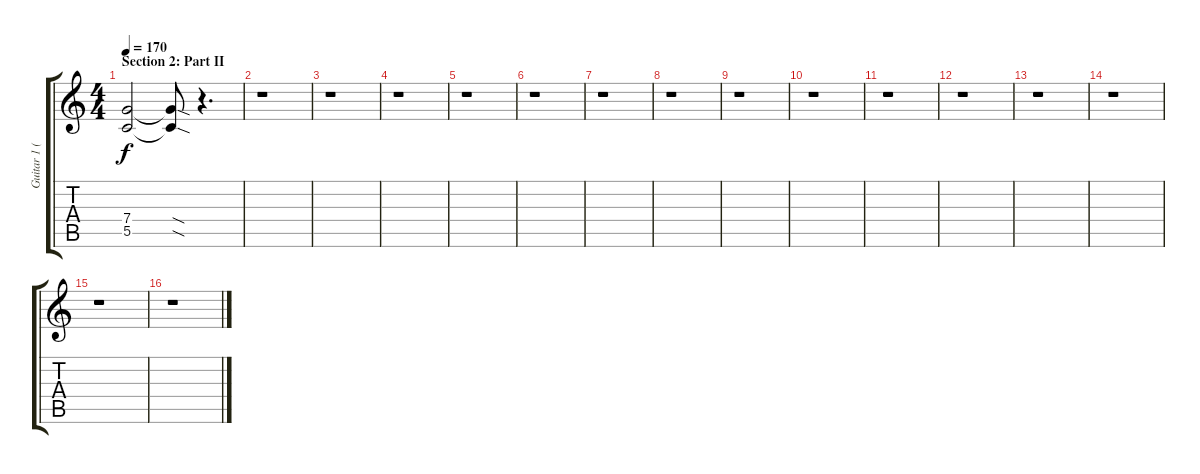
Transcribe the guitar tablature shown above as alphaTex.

\track ("Guitar 1 (Distortion)" "Guitar 1 (") {instrument distortionguitar}
\staff {score tabs}
\tuning (D4 A3 F3 C3 G2 D2) {hide}
\ts (4 4)
\section ("" "Section 2: Part II")
\tempo 170
\clef g2
\ks c
(7.4 5.5).2{dy f} (7.4{sod t} 5.5{sod t}).8 r.4{d} |
r.1 |
r.1 |
r.1 |
r.1 |
r.1 |
r.1 |
r.1 |
r.1 |
r.1 |
r.1 |
r.1 |
r.1 |
r.1 |
r.1 |
r.1
